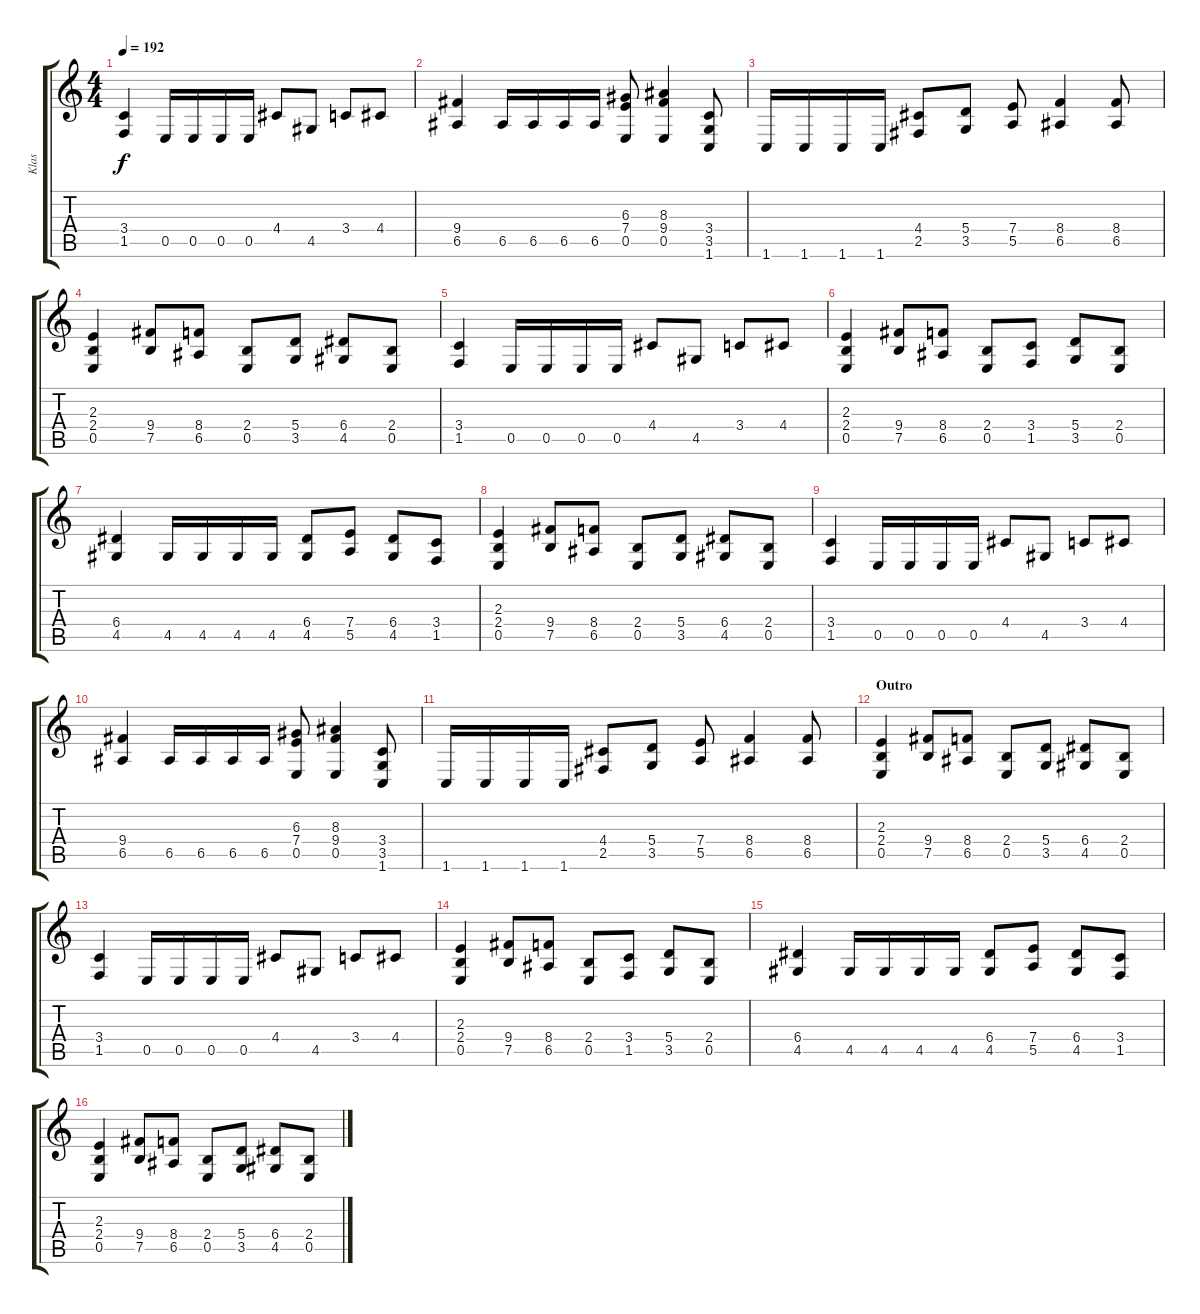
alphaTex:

\track ("Klas" "Klas") {instrument distortionguitar}
\staff {score tabs}
\tuning (B3 Gb3 D3 A2 E2 B1) {hide}
\ts (4 4)
\tempo 192
\clef g2
\ks c
(3.4 1.5).4{dy f} 0.5.16 0.5.16 0.5.16 0.5.16 4.4.8 4.5.8 3.4.8 4.4.8 |
(9.4 6.5).4 6.5.16 6.5.16 6.5.16 6.5.16 (6.3 7.4 0.5).8 (8.3 9.4 0.5).4 (3.4 3.5 1.6).8 |
1.6.16 1.6.16 1.6.16 1.6.16 (4.4 2.5).8 (5.4 3.5).8 (7.4 5.5).8 (8.4 6.5).4 (8.4 6.5).8 |
(2.3 2.4 0.5).4 (9.4 7.5).8 (8.4 6.5).8 (2.4 0.5).8 (5.4 3.5).8 (6.4 4.5).8 (2.4 0.5).8 |
(3.4 1.5).4 0.5.16 0.5.16 0.5.16 0.5.16 4.4.8 4.5.8 3.4.8 4.4.8 |
(2.3 2.4 0.5).4 (9.4 7.5).8 (8.4 6.5).8 (2.4 0.5).8 (3.4 1.5).8 (5.4 3.5).8 (2.4 0.5).8 |
(6.4 4.5).4 4.5.16 4.5.16 4.5.16 4.5.16 (6.4 4.5).8 (7.4 5.5).8 (6.4 4.5).8 (3.4 1.5).8 |
(2.3 2.4 0.5).4 (9.4 7.5).8 (8.4 6.5).8 (2.4 0.5).8 (5.4 3.5).8 (6.4 4.5).8 (2.4 0.5).8 |
(3.4 1.5).4 0.5.16 0.5.16 0.5.16 0.5.16 4.4.8 4.5.8 3.4.8 4.4.8 |
(9.4 6.5).4 6.5.16 6.5.16 6.5.16 6.5.16 (6.3 7.4 0.5).8 (8.3 9.4 0.5).4 (3.4 3.5 1.6).8 |
1.6.16 1.6.16 1.6.16 1.6.16 (4.4 2.5).8 (5.4 3.5).8 (7.4 5.5).8 (8.4 6.5).4 (8.4 6.5).8 |
\section ("" "Outro")
(2.3 2.4 0.5).4 (9.4 7.5).8 (8.4 6.5).8 (2.4 0.5).8 (5.4 3.5).8 (6.4 4.5).8 (2.4 0.5).8 |
(3.4 1.5).4 0.5.16 0.5.16 0.5.16 0.5.16 4.4.8 4.5.8 3.4.8 4.4.8 |
(2.3 2.4 0.5).4 (9.4 7.5).8 (8.4 6.5).8 (2.4 0.5).8 (3.4 1.5).8 (5.4 3.5).8 (2.4 0.5).8 |
(6.4 4.5).4 4.5.16 4.5.16 4.5.16 4.5.16 (6.4 4.5).8 (7.4 5.5).8 (6.4 4.5).8 (3.4 1.5).8 |
(2.3 2.4 0.5).4 (9.4 7.5).8 (8.4 6.5).8 (2.4 0.5).8 (5.4 3.5).8 (6.4 4.5).8 (2.4 0.5).8
